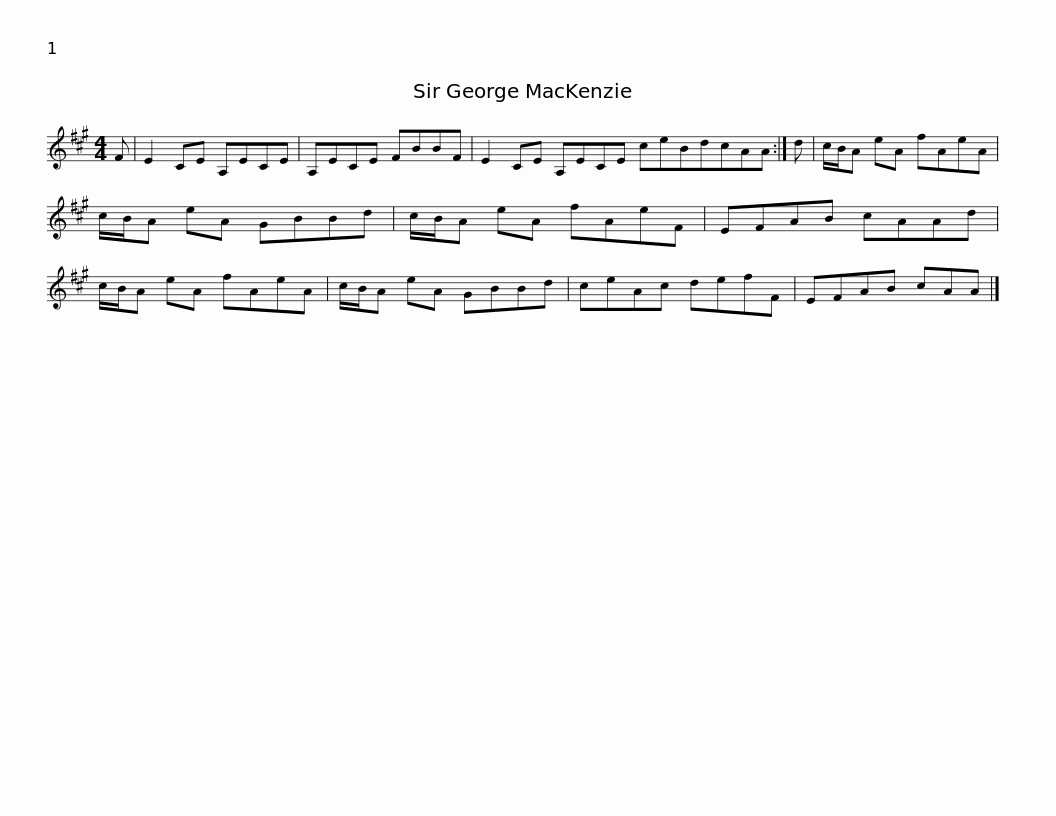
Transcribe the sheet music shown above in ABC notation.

X:1
L:1/8
M:4/4
I:linebreak $
K:A
V:1 treble
V:1
 F | E2 CE A,ECE | A,ECE FBBF | E2 CE A,ECE ceBdcAA :| d | %5
 c/B/A eA fAeA |$ c/B/A eA GBBd | c/B/A eA fAeF | EFAB cAAd | c/B/A eA fAeA | %10
 c/B/A eA GBBd |$ ceAc defF | EFAB cAA |] %13
